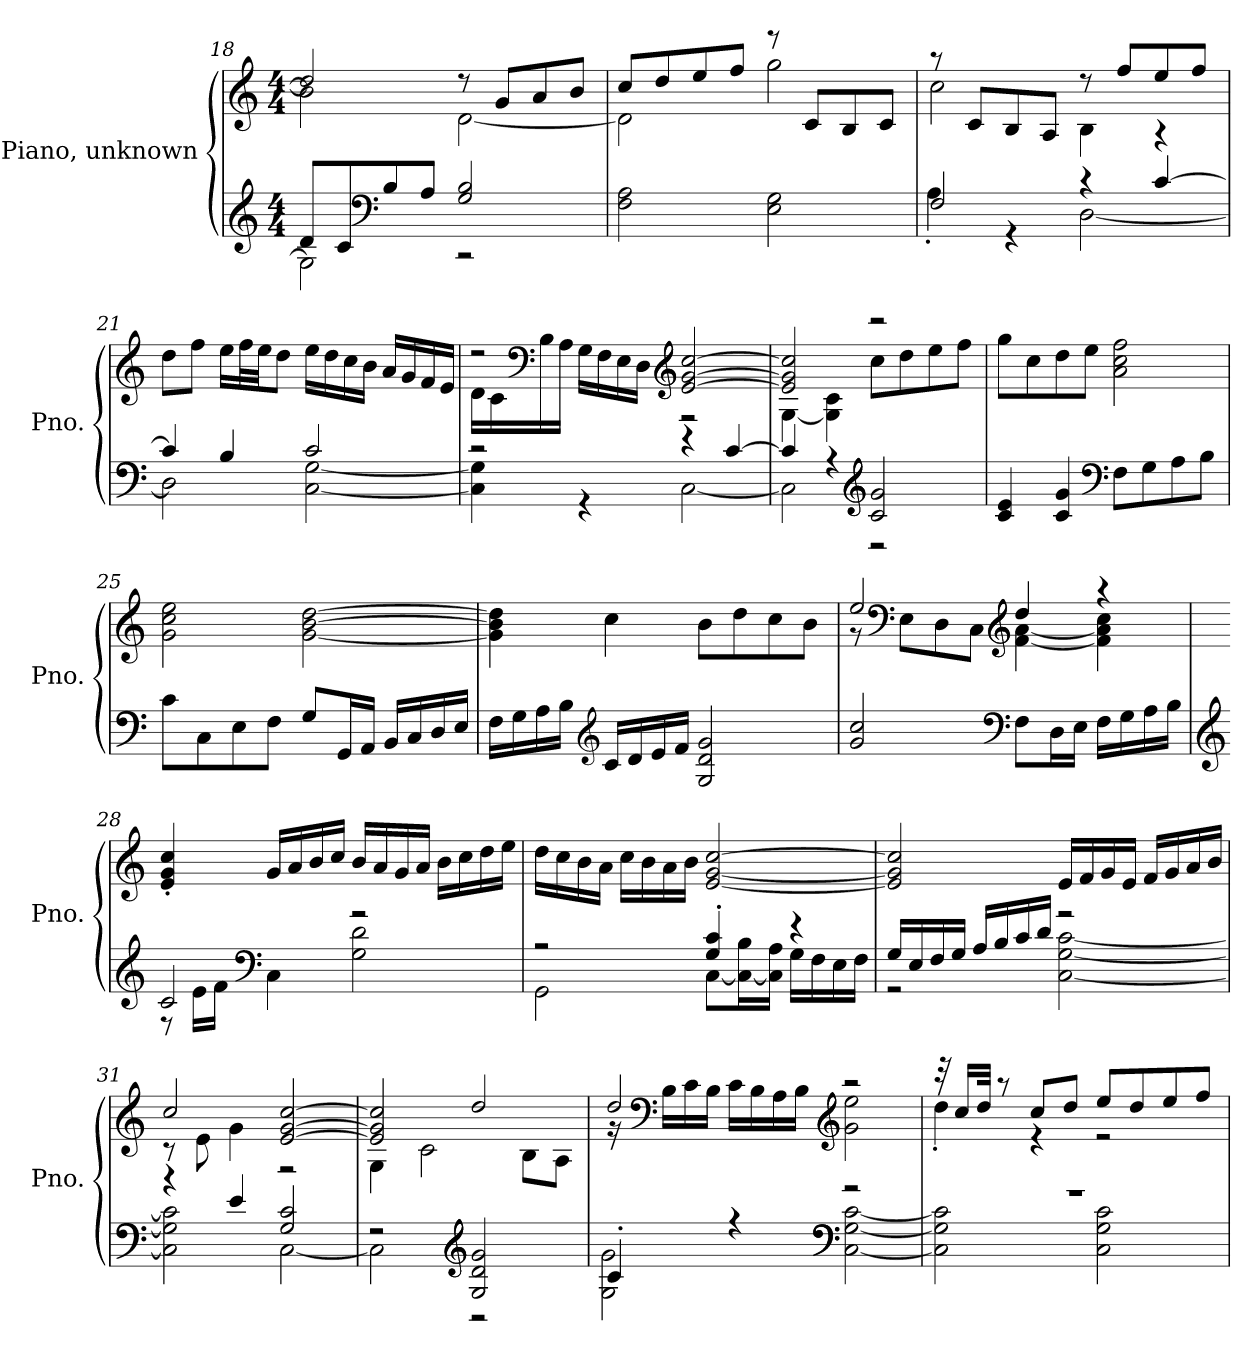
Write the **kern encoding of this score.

**kern	**kern
*part1	*part1
*staff2	*staff1
*I"Piano, unknown	*
*I'Pno.	*
!!LO:LB:g=z
*clefG2	*clefG2
*k[]	*k[]
*M4/4	*M4/4
=18	=18
*^	*^
8d/L	2G\]	2dd/]	2b\]
8c/	.	.	.
*clefF4	*	*	*
8B/	.	.	.
8A/J	.	.	.
2G/ 2B/	2r	8r	[2d\
.	.	8g/L	.
.	.	8a/	.
.	.	8b/J	.
*v	*v	*	*
=19	=19	=19
2F\ 2A\	8cc/L	2d\]
.	8dd/	.
.	8ee/	.
.	8ff/J	.
2E\ 2G\	8r	2gg\
.	8c/L	.
.	8B/	.
.	8c/J	.
=20	=20	=20
*^	*	*
2F/	4A'\	8r	2cc\
.	.	8c/L	.
.	4r	8B/	.
.	.	8A/J	.
4r	[2D\	8r	4B\
.	.	8ff/L	.
[4c/	.	8ee/	4r
.	.	8ff/J	.
*	*	*v	*v
=21	=21	=21
4c/]	2D\]	8dd\L
.	.	8ff\J
4B/	.	16ee\LL
.	.	32ff\L
.	.	32ee\JJ
.	.	8dd\J
2c/	[2C\ [2G\	16ee\LL
.	.	16dd\
.	.	16cc\
.	.	16b\JJ
.	.	16a/LL
.	.	16g/
.	.	16f/
.	.	16e/JJ
!!LO:LB:g=z
=22	=22	=22
*	*	*^
2r	4C\] 4G\]	2r	16d\LL
.	.	.	16c\
*	*	*clefF4	*
.	.	.	16B\
.	.	.	16A\JJ
.	4r	.	16G\LL
.	.	.	16F\
.	.	.	16E\
.	.	.	16D\JJ
*	*	*clefG2	*
4r	[2C\	[2e/ [2g/ [2cc/	2r
[4c/	.	.	.
=23	=23	=23	=23
4c/]	2C\]	2e/] 2g/] 2cc/]	[4G\
4r	.	.	4G\] 4c\
*clefG2	*	*	*
2c/ 2g/	2r	2r	8cc\L
.	.	.	8dd\
.	.	.	8ee\
.	.	.	8ff\J
*v	*v	*	*
*	*v	*v
=24	=24
4c/ 4e/	8gg\L
.	8cc\
4c/ 4g/	8dd\
.	8ee\J
*clefF4	*
8F\L	2a\ 2cc\ 2ff\
8G\	.
8A\	.
8B\J	.
=25	=25
8c\L	2g\ 2cc\ 2ee\
8C\	.
8E\	.
8F\J	.
8G/L	[2g\ [2b\ [2dd\
16GG/L	.
16AA/JJ	.
16BB/LL	.
16C/	.
16D/	.
16E/JJ	.
!!LO:PB:g=z
=26	=26
16F\LL	4g\] 4b\] 4dd\]
16G\	.
16A\	.
16B\JJ	.
*clefG2	*
16c/LL	4cc\
16d/	.
16e/	.
16f/JJ	.
2G/ 2d/ 2g/	8b\L
.	8dd\
.	8cc\
.	8b\J
=27	=27
*	*^
2g/ 2cc/	2ee/	8r
*	*clefF4	*
.	.	8E\L
.	.	8D\
.	.	8C\J
*clefF4	*clefG2	*
8F\L	4dd/	[4f\ [4a\
16D\L	.	.
16E\JJ	.	.
16F\LL	4r	4f\] 4a\] 4cc\
16G\	.	.
16A\	.	.
16B\JJ	.	.
*	*v	*v
=28	=28
*clefG2	*
*^	*
2c/	8r	4e/' 4g/' 4cc/'
.	16e\LL	.
.	16f\JJ	.
*clefF4	*	*
.	4C\	16g/LL
.	.	16a/
.	.	16b/
.	.	16cc/JJ
2r	2G\ 2d\	16b/LL
.	.	16a/
.	.	16g/
.	.	16a/JJ
.	.	16b\LL
.	.	16cc\
.	.	16dd\
.	.	16ee\JJ
!!LO:LB:g=z
=29	=29	=29
2r	2GG\	16dd\LL
.	.	16cc\
.	.	16b\
.	.	16a\JJ
.	.	16cc\LL
.	.	16b\
.	.	16a\
.	.	16b\JJ
4G/' 4c/'	[8C\L	[2e/ [2g/ [2cc/
.	16C\_ 16B\L	.
.	16C\] 16A\JJ	.
4r	16G\LL	.
.	16F\	.
.	16E\	.
.	16F\JJ	.
=30	=30	=30
16G/LL	2r	2e/] 2g/] 2cc/]
16E/	.	.
16F/	.	.
16G/JJ	.	.
16A/LL	.	.
16B/	.	.
16c/	.	.
16d/JJ	.	.
2r	[2C\ [2G\ [2c\	16e/LL
.	.	16f/
.	.	16g/
.	.	16e/JJ
.	.	16f/LL
.	.	16g/
.	.	16a/
.	.	16b/JJ
=31	=31	=31
*	*	*^
4r	2C\] 2G\] 2c\]	2cc/	8r
.	.	.	8e\
4e/	.	.	4g\
2G/ 2c/	[2C\	[2e/ [2g/ [2cc/	2r
=32	=32	=32	=32
2r	2C\]	2e/] 2g/] 2cc/]	4G\
.	.	.	2c\
*clefG2	*	*	*
2G/ 2d/ 2g/	2r	2dd/	.
.	.	.	8B\L
.	.	.	8A\J
!!LO:LB:g=z	!!
=33	=33	=33	=33
4c'/	2G\ 2g\	2dd/	16r
*	*	*clefF4	*
.	.	.	16B\LL
.	.	.	16c\
.	.	.	16B\JJ
4r	.	.	16c\LL
.	.	.	16B\
.	.	.	16A\
.	.	.	16B\JJ
*clefF4	*	*clefG2	*
2r	[2C\ [2G\ [2c\	2r	2g\ 2ee\
=34	=34	=34	=34
1r	2C\] 2G\] 2c\]	32r	4dd'\
.	.	16cc/LL	.
.	.	32dd/JJk	.
.	.	8r	.
.	.	8cc/L	4r
.	.	8dd/J	.
.	2C\ 2G\ 2c\	8ee/L	2r
.	.	8dd/	.
.	.	8ee/	.
.	.	8ff/J	.
*v	*v	*	*
*	*v	*v
=	=
*-	*-
